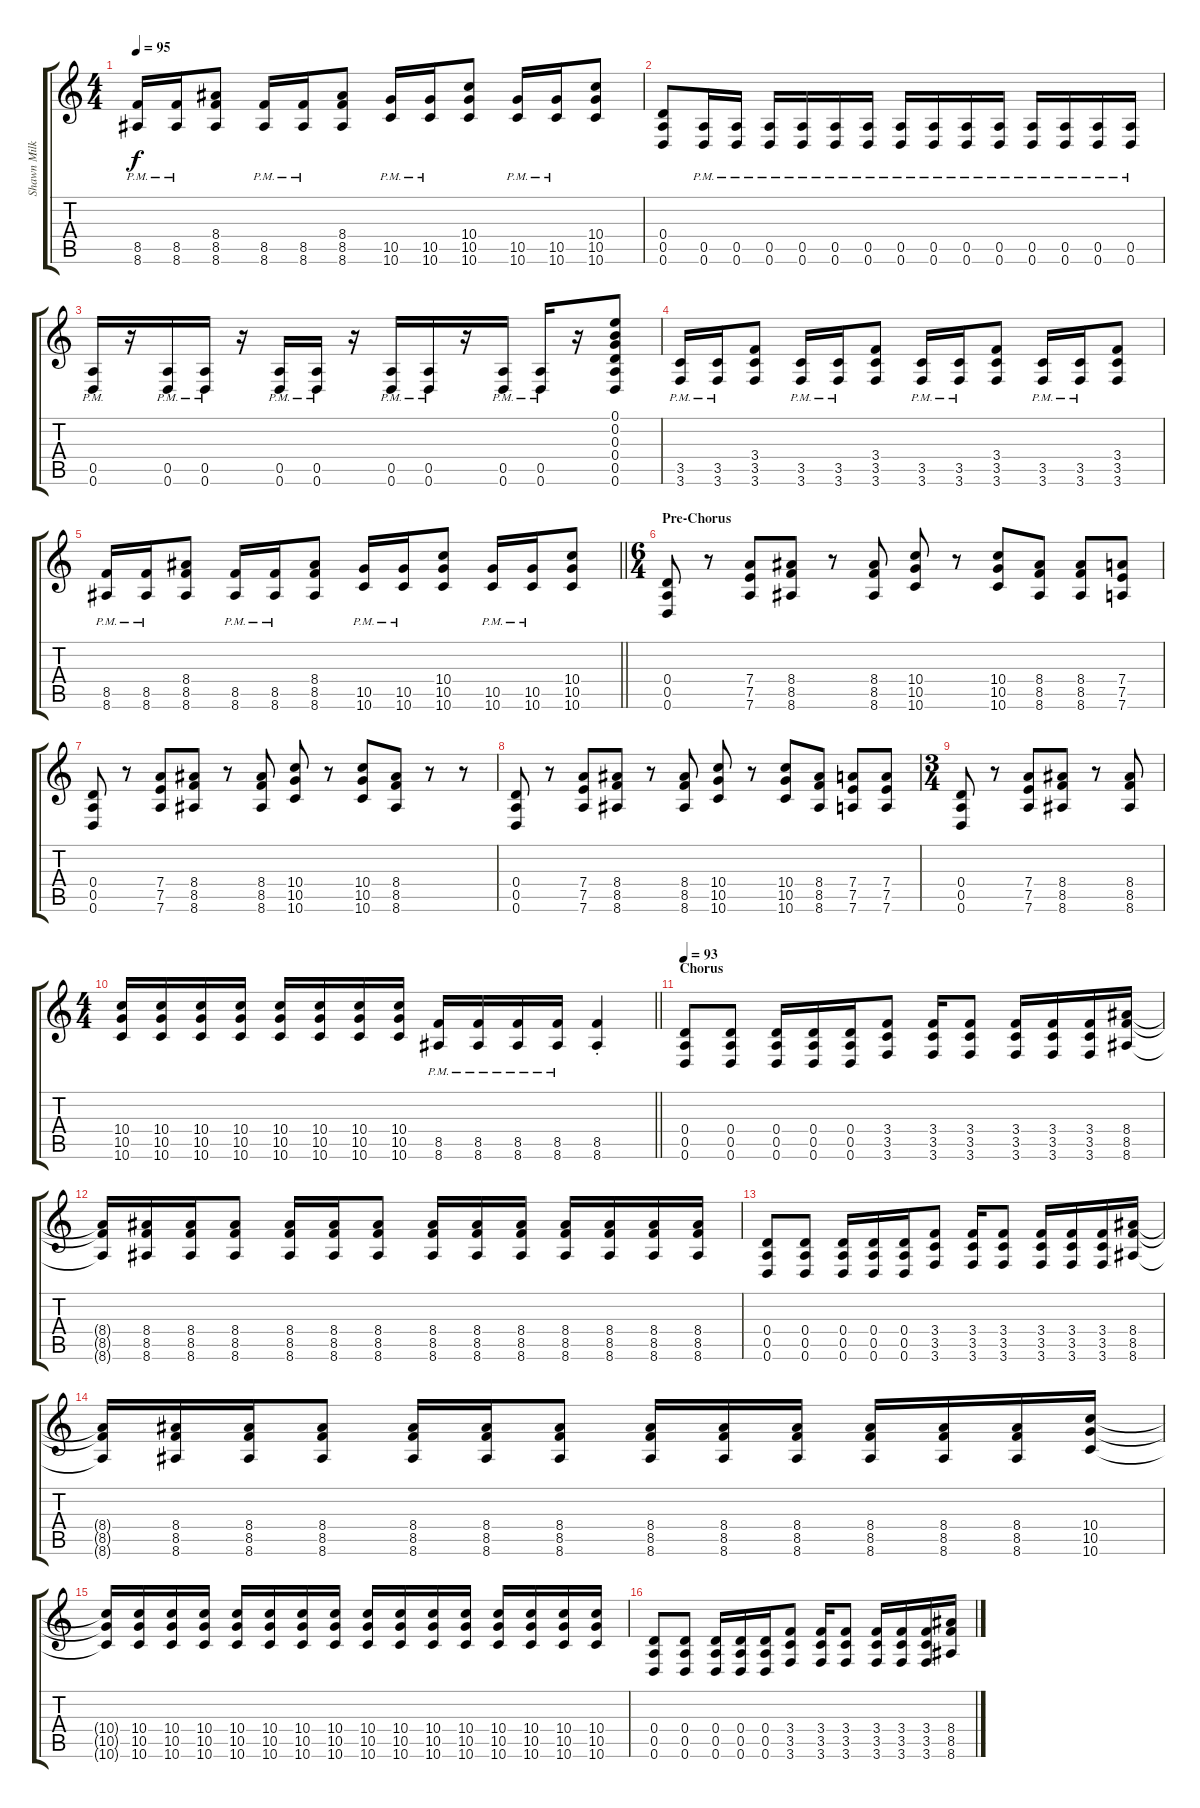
\track ("Shawn Milke [Guitar]" "Shawn Milk") {instrument overdrivenguitar}
\staff {score tabs}
\tuning (E4 B3 G3 D3 A2 D2) {hide}
\ts (4 4)
\tempo 95
\clef g2
\ks c
(8.5{pm} 8.6{pm}).16{dy f} (8.5{pm} 8.6{pm}).16 (8.4 8.5 8.6).8 (8.5{pm} 8.6{pm}).16 (8.5{pm} 8.6{pm}).16 (8.4 8.5 8.6).8 (10.5{pm} 10.6{pm}).16 (10.5{pm} 10.6{pm}).16 (10.4 10.5 10.6).8 (10.5{pm} 10.6{pm}).16 (10.5{pm} 10.6{pm}).16 (10.4 10.5 10.6).8 |
(0.4 0.5 0.6).8 (0.5{pm} 0.6{pm}).16 (0.5{pm} 0.6{pm}).16 (0.5{pm} 0.6{pm}).16 (0.5{pm} 0.6{pm}).16 (0.5{pm} 0.6{pm}).16 (0.5{pm} 0.6{pm}).16 (0.5{pm} 0.6{pm}).16 (0.5{pm} 0.6{pm}).16 (0.5{pm} 0.6{pm}).16 (0.5{pm} 0.6{pm}).16 (0.5{pm} 0.6{pm}).16 (0.5{pm} 0.6{pm}).16 (0.5{pm} 0.6{pm}).16 (0.5{pm} 0.6{pm}).16 |
(0.5{pm} 0.6{pm}).16 r.16 (0.5{pm} 0.6{pm}).16 (0.5{pm} 0.6{pm}).16 r.16 (0.5{pm} 0.6{pm}).16 (0.5{pm} 0.6{pm}).16 r.16 (0.5{pm} 0.6{pm}).16 (0.5{pm} 0.6{pm}).16 r.16 (0.5{pm} 0.6{pm}).16 (0.5{pm} 0.6{pm}).16 r.16 (0.1 0.2 0.3 0.4 0.5 0.6).8 |
(3.5{pm} 3.6{pm}).16 (3.5{pm} 3.6{pm}).16 (3.4 3.5 3.6).8 (3.5{pm} 3.6{pm}).16 (3.5{pm} 3.6{pm}).16 (3.4 3.5 3.6).8 (3.5{pm} 3.6{pm}).16 (3.5{pm} 3.6{pm}).16 (3.4 3.5 3.6).8 (3.5{pm} 3.6{pm}).16 (3.5{pm} 3.6{pm}).16 (3.4 3.5 3.6).8 |
\barLineRight lightlight
(8.5{pm} 8.6{pm}).16 (8.5{pm} 8.6{pm}).16 (8.4 8.5 8.6).8 (8.5{pm} 8.6{pm}).16 (8.5{pm} 8.6{pm}).16 (8.4 8.5 8.6).8 (10.5{pm} 10.6{pm}).16 (10.5{pm} 10.6{pm}).16 (10.4 10.5 10.6).8 (10.5{pm} 10.6{pm}).16 (10.5{pm} 10.6{pm}).16 (10.4 10.5 10.6).8 |
\ts (6 4)
\section ("" "Pre-Chorus")
(0.4 0.5 0.6).8{balance 1} r.8 (7.4 7.5 7.6).8 (8.4 8.5 8.6).8 r.8 (8.4 8.5 8.6).8 (10.4 10.5 10.6).8 r.8 (10.4 10.5 10.6).8 (8.4 8.5 8.6).8 (8.4 8.5 8.6).8 (7.4 7.5 7.6).8 |
(0.4 0.5 0.6).8 r.8 (7.4 7.5 7.6).8 (8.4 8.5 8.6).8 r.8 (8.4 8.5 8.6).8 (10.4 10.5 10.6).8 r.8 (10.4 10.5 10.6).8 (8.4 8.5 8.6).8 r.8 r.8 |
(0.4 0.5 0.6).8 r.8 (7.4 7.5 7.6).8 (8.4 8.5 8.6).8 r.8 (8.4 8.5 8.6).8 (10.4 10.5 10.6).8 r.8 (10.4 10.5 10.6).8 (8.4 8.5 8.6).8 (7.4 7.5 7.6).8 (7.4 7.5 7.6).8 |
\ts (3 4)
(0.4 0.5 0.6).8 r.8 (7.4 7.5 7.6).8 (8.4 8.5 8.6).8 r.8 (8.4 8.5 8.6).8 |
\ts (4 4)
\barLineRight lightlight
(10.4 10.5 10.6).16 (10.4 10.5 10.6).16 (10.4 10.5 10.6).16 (10.4 10.5 10.6).16 (10.4 10.5 10.6).16 (10.4 10.5 10.6).16 (10.4 10.5 10.6).16 (10.4 10.5 10.6).16 (8.5{pm} 8.6{pm}).16 (8.5{pm} 8.6{pm}).16 (8.5{pm} 8.6{pm}).16 (8.5{pm} 8.6{pm}).16 (8.5{st} 8.6{st}).4 |
\section ("" "Chorus")
\tempo 93
(0.4 0.5 0.6).8 (0.4 0.5 0.6).8 (0.4 0.5 0.6).16 (0.4 0.5 0.6).16 (0.4 0.5 0.6).16 (3.4 3.5 3.6).8 (3.4 3.5 3.6).16 (3.4 3.5 3.6).8 (3.4 3.5 3.6).16 (3.4 3.5 3.6).16 (3.4 3.5 3.6).16 (8.4 8.5 8.6).16 |
(8.4{t} 8.5{t} 8.6{t}).16 (8.4 8.5 8.6).16 (8.4 8.5 8.6).16 (8.4 8.5 8.6).8 (8.4 8.5 8.6).16 (8.4 8.5 8.6).16 (8.4 8.5 8.6).8 (8.4 8.5 8.6).16 (8.4 8.5 8.6).16 (8.4 8.5 8.6).16 (8.4 8.5 8.6).16 (8.4 8.5 8.6).16 (8.4 8.5 8.6).16 (8.4 8.5 8.6).16 |
(0.4 0.5 0.6).8 (0.4 0.5 0.6).8 (0.4 0.5 0.6).16 (0.4 0.5 0.6).16 (0.4 0.5 0.6).16 (3.4 3.5 3.6).8 (3.4 3.5 3.6).16 (3.4 3.5 3.6).8 (3.4 3.5 3.6).16 (3.4 3.5 3.6).16 (3.4 3.5 3.6).16 (8.4 8.5 8.6).16 |
(8.4{t} 8.5{t} 8.6{t}).16 (8.4 8.5 8.6).16 (8.4 8.5 8.6).16 (8.4 8.5 8.6).8 (8.4 8.5 8.6).16 (8.4 8.5 8.6).16 (8.4 8.5 8.6).8 (8.4 8.5 8.6).16 (8.4 8.5 8.6).16 (8.4 8.5 8.6).16 (8.4 8.5 8.6).16 (8.4 8.5 8.6).16 (8.4 8.5 8.6).16 (10.4 10.5 10.6).16 |
(10.4{t} 10.5{t} 10.6{t}).16 (10.4 10.5 10.6).16 (10.4 10.5 10.6).16 (10.4 10.5 10.6).16 (10.4 10.5 10.6).16 (10.4 10.5 10.6).16 (10.4 10.5 10.6).16 (10.4 10.5 10.6).16 (10.4 10.5 10.6).16 (10.4 10.5 10.6).16 (10.4 10.5 10.6).16 (10.4 10.5 10.6).16 (10.4 10.5 10.6).16 (10.4 10.5 10.6).16 (10.4 10.5 10.6).16 (10.4 10.5 10.6).16 |
(0.4 0.5 0.6).8 (0.4 0.5 0.6).8 (0.4 0.5 0.6).16 (0.4 0.5 0.6).16 (0.4 0.5 0.6).16 (3.4 3.5 3.6).8 (3.4 3.5 3.6).16 (3.4 3.5 3.6).8 (3.4 3.5 3.6).16 (3.4 3.5 3.6).16 (3.4 3.5 3.6).16 (8.4 8.5 8.6).16
